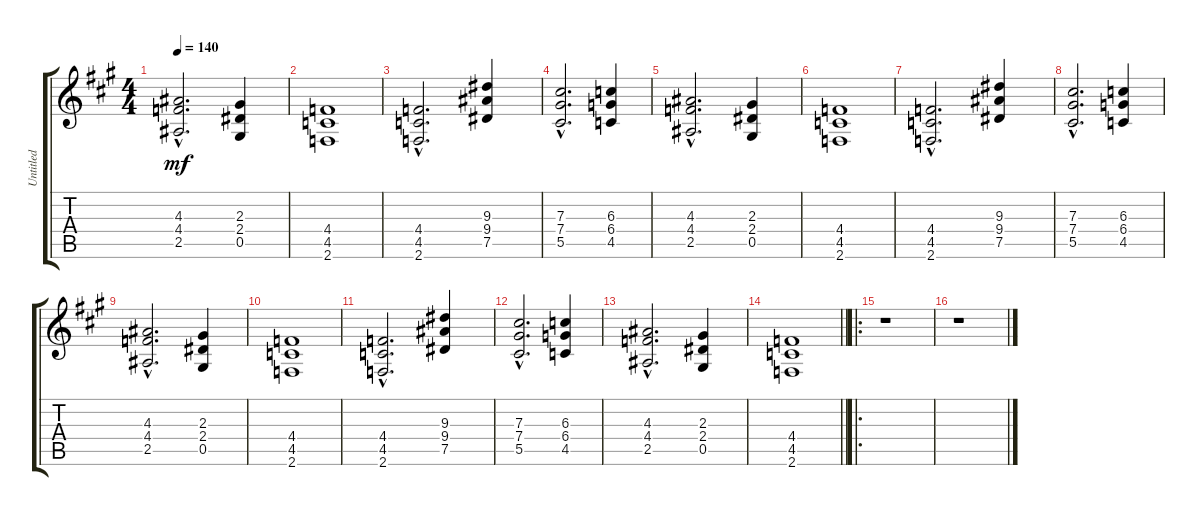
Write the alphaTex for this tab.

\track ("Untitled" "Untitled") {instrument distortionguitar}
\staff {score tabs}
\tuning (Eb4 Bb3 Gb3 Db3 Ab2 Eb2) {hide}
\ts (4 4)
\tempo 140
\clef g2
\ks a
(4.3{hac} 4.4{hac} 2.5{hac}).2{d dy mf} (2.3 2.4 0.5).4 |
(4.4 4.5 2.6).1 |
(4.4{hac} 4.5{hac} 2.6{hac}).2{d} (9.3 9.4 7.5).4 |
(7.3{hac} 7.4{hac} 5.5{hac}).2{d} (6.3 6.4 4.5).4 |
(4.3{hac} 4.4{hac} 2.5{hac}).2{d} (2.3 2.4 0.5).4 |
(4.4 4.5 2.6).1 |
(4.4{hac} 4.5{hac} 2.6{hac}).2{d} (9.3 9.4 7.5).4 |
(7.3{hac} 7.4{hac} 5.5{hac}).2{d} (6.3 6.4 4.5).4 |
(4.3{hac} 4.4{hac} 2.5{hac}).2{d} (2.3 2.4 0.5).4 |
(4.4 4.5 2.6).1 |
(4.4{hac} 4.5{hac} 2.6{hac}).2{d} (9.3 9.4 7.5).4 |
(7.3{hac} 7.4{hac} 5.5{hac}).2{d} (6.3 6.4 4.5).4 |
(4.3{hac} 4.4{hac} 2.5{hac}).2{d} (2.3 2.4 0.5).4 |
\barLineRight lightlight
(4.4 4.5 2.6).1 |
\ro
r.1 |
r.1
